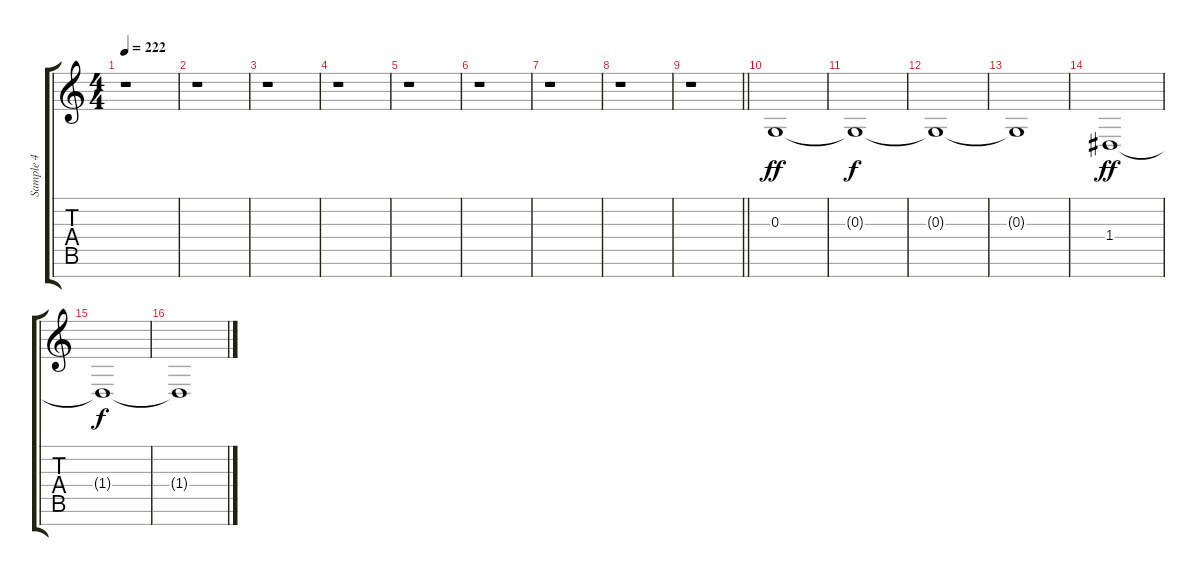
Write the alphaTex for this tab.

\track ("Sample 4" "Sample 4") {instrument pad2warm}
\staff {score tabs}
\tuning (E4 B3 G3 D3 A2 E2 B1) {hide}
\ts (4 4)
\tempo 222
\clef g2
\ks c
r.1{dy ff} |
r.1 |
r.1 |
r.1 |
r.1 |
r.1 |
r.1 |
r.1 |
\barLineRight lightlight
r.1 |
\section ("" " ")
0.3.1 |
0.3{t}.1{dy f} |
0.3{t}.1 |
0.3{t}.1 |
1.4.1{dy ff} |
1.4{t}.1{dy f} |
1.4{t}.1
